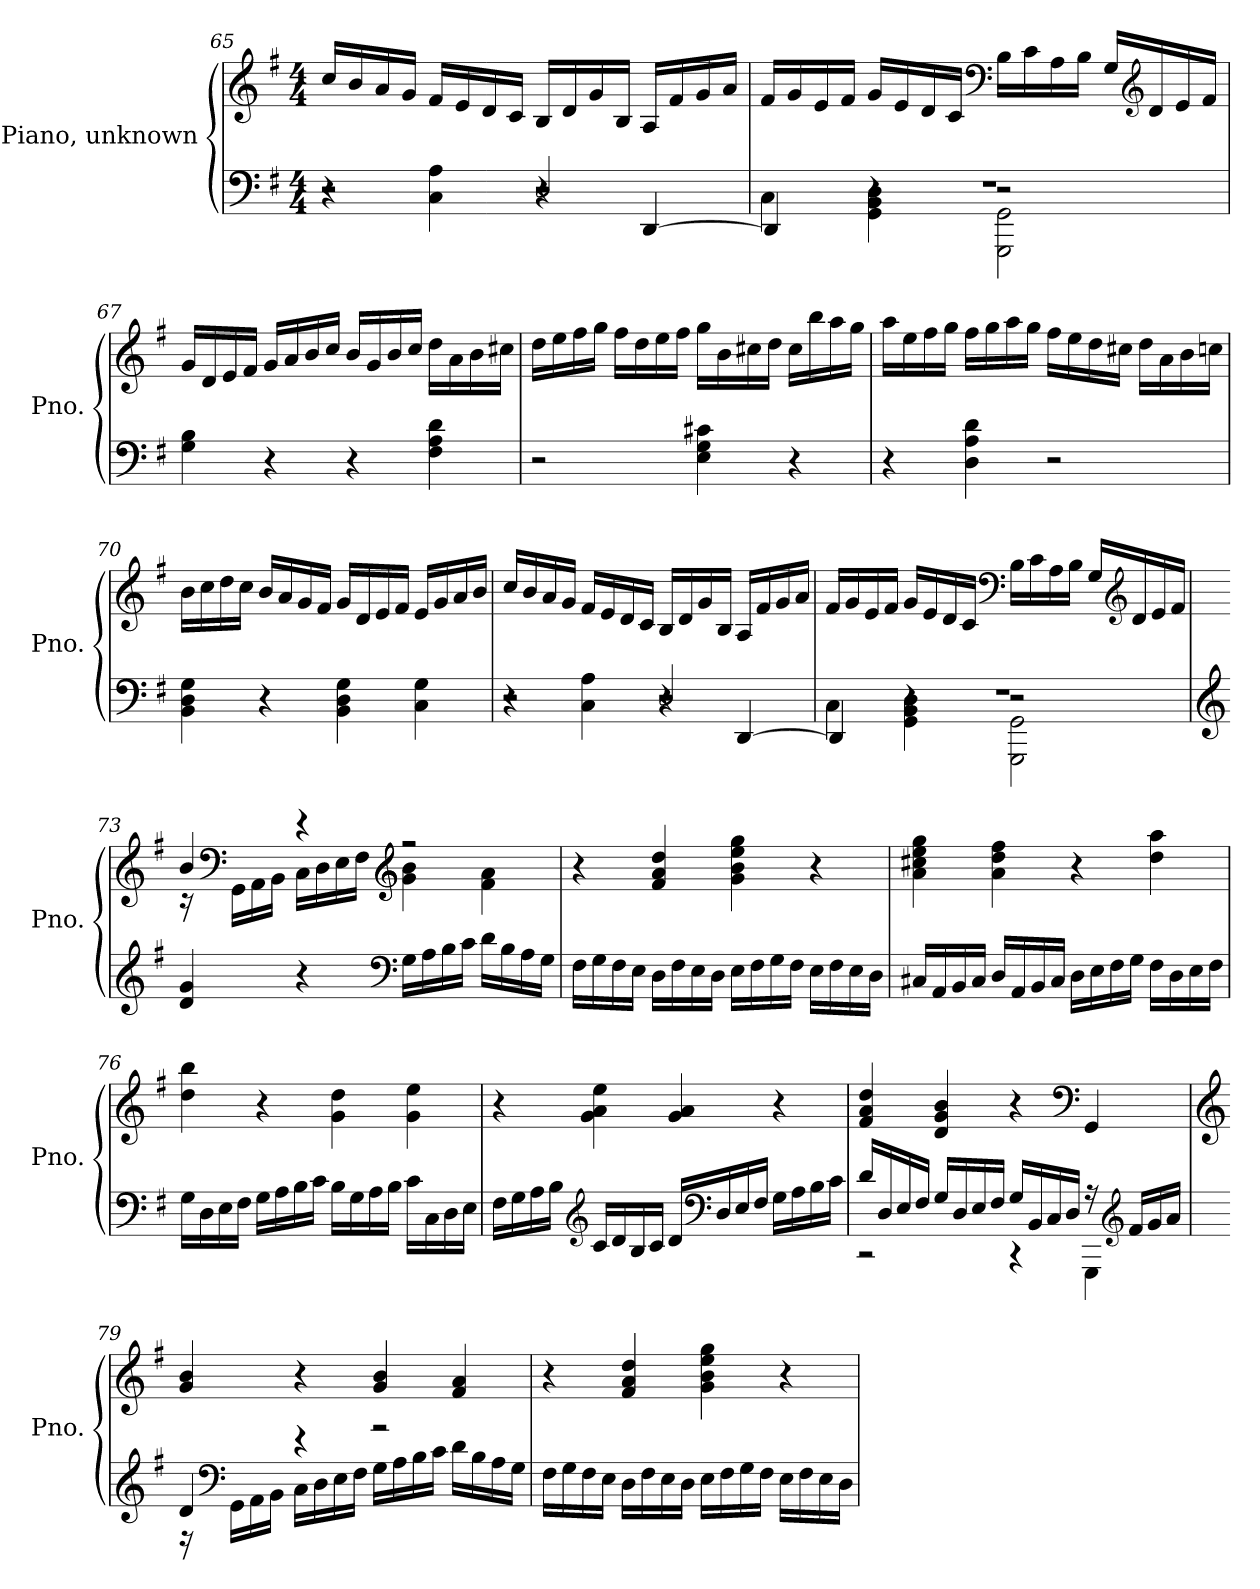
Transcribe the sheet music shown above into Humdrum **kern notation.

**kern	**kern
*part1	*part1
*staff2	*staff1
*I"Piano, unknown	*
*I'Pno.	*
!!LO:LB:g=z
*clefF4	*clefG2
*k[f#]	*k[f#]
*M4/4	*M4/4
=65	=65
*^	*
*	*^	*
2r	4r	2r	16cc/LL
.	.	.	16b/
.	.	.	16a/
.	.	.	16g/JJ
.	4C\ 4A\	.	16f#/LL
.	.	.	16e/
.	.	.	16d/
.	.	.	16c/JJ
2D/	2r	4r	16B/LL
.	.	.	16d/
.	.	.	16g/
.	.	.	16B/JJ
.	.	[4DD/	16A/LL
.	.	.	16f#/
.	.	.	16g/
.	.	.	16a/JJ
=66	=66	=66	=66
1r	4C\	4DD/]	16f#/LL
.	.	.	16g/
.	.	.	16e/
.	.	.	16f#/JJ
.	4GG\ 4BB\ 4D\	4r	16g/LL
.	.	.	16e/
.	.	.	16d/
.	.	.	16c/JJ
*	*	*	*clefF4
.	2GGG\ 2GG\	2r	16B\LL
.	.	.	16c\
.	.	.	16A\
.	.	.	16B\JJ
.	.	.	16G/LL
*	*	*	*clefG2
.	.	.	16d/
.	.	.	16e/
.	.	.	16f#/JJ
*v	*v	*v	*
!!LO:LB:g=z
=67	=67
4G\ 4B\	16g/LL
.	16d/
.	16e/
.	16f#/JJ
4r	16g/LL
.	16a/
.	16b/
.	16cc/JJ
4r	16b/LL
.	16g/
.	16b/
.	16cc/JJ
4F#\ 4A\ 4d\	16dd\LL
.	16a\
.	16b\
.	16cc#X\JJ
=68	=68
2r	16dd\LL
.	16ee\
.	16ff#\
.	16gg\JJ
.	16ff#\LL
.	16dd\
.	16ee\
.	16ff#\JJ
4E\ 4G\ 4c#X\	16gg\LL
.	16b\
.	16cc#X\
.	16dd\JJ
4r	16cc#\LL
.	16bb\
.	16aa\
.	16gg\JJ
!!LO:LB:g=z
=69	=69
4r	16aa\LL
.	16ee\
.	16ff#\
.	16gg\JJ
4D\ 4A\ 4d\	16ff#\LL
.	16gg\
.	16aa\
.	16gg\JJ
2r	16ff#\LL
.	16ee\
.	16dd\
.	16cc#X\JJ
.	16dd\LL
.	16a\
.	16b\
.	16ccn\JJ
=70	=70
4BB\ 4D\ 4G\	16b\LL
.	16cc\
.	16dd\
.	16cc\JJ
4r	16b/LL
.	16a/
.	16g/
.	16f#/JJ
4BB\ 4D\ 4G\	16g/LL
.	16d/
.	16e/
.	16f#/JJ
4C\ 4G\	16e/LL
.	16g/
.	16a/
.	16b/JJ
!!LO:LB:g=z
=71	=71
*^	*
*	*^	*
2r	4r	2r	16cc/LL
.	.	.	16b/
.	.	.	16a/
.	.	.	16g/JJ
.	4C\ 4A\	.	16f#/LL
.	.	.	16e/
.	.	.	16d/
.	.	.	16c/JJ
2D/	2r	4r	16B/LL
.	.	.	16d/
.	.	.	16g/
.	.	.	16B/JJ
.	.	[4DD/	16A/LL
.	.	.	16f#/
.	.	.	16g/
.	.	.	16a/JJ
=72	=72	=72	=72
1r	4C\	4DD/]	16f#/LL
.	.	.	16g/
.	.	.	16e/
.	.	.	16f#/JJ
.	4GG\ 4BB\ 4D\	4r	16g/LL
.	.	.	16e/
.	.	.	16d/
.	.	.	16c/JJ
*	*	*	*clefF4
.	2GGG\ 2GG\	2r	16B\LL
.	.	.	16c\
.	.	.	16A\
.	.	.	16B\JJ
.	.	.	16G/LL
*	*	*	*clefG2
.	.	.	16d/
.	.	.	16e/
.	.	.	16f#/JJ
*v	*v	*v	*
!!LO:PB:g=z
=73	=73
*clefG2	*
*	*^
4d/ 4g/	4b/	16r
*	*clefF4	*
.	.	16GG\LL
.	.	16AA\
.	.	16BB\JJ
4r	4r	16C\LL
.	.	16D\
.	.	16E\
.	.	16F#\JJ
*clefF4	*clefG2	*
16G\LL	2r	4g\ 4b\
16A\	.	.
16B\	.	.
16c\JJ	.	.
16d\LL	.	4f#\ 4a\
16B\	.	.
16A\	.	.
16G\JJ	.	.
*	*v	*v
=74	=74
16F#\LL	4r
16G\	.
16F#\	.
16E\JJ	.
16D\LL	4f#/ 4a/ 4dd/
16F#\	.
16E\	.
16D\JJ	.
16E\LL	4g\ 4b\ 4ee\ 4gg\
16F#\	.
16G\	.
16F#\JJ	.
16E\LL	4r
16F#\	.
16E\	.
16D\JJ	.
!!LO:LB:g=z
=75	=75
16C#X/LL	4a\ 4cc#X\ 4ee\ 4gg\
16AA/	.
16BB/	.
16C#/JJ	.
16D/LL	4a\ 4dd\ 4ff#\
16AA/	.
16BB/	.
16C#/JJ	.
16D\LL	4r
16E\	.
16F#\	.
16G\JJ	.
16F#\LL	4dd\ 4aa\
16D\	.
16E\	.
16F#\JJ	.
=76	=76
16G\LL	4dd\ 4bb\
16D\	.
16E\	.
16F#\JJ	.
16G\LL	4r
16A\	.
16B\	.
16c\JJ	.
16B\LL	4g\ 4dd\
16G\	.
16A\	.
16B\JJ	.
16c\LL	4g\ 4ee\
16C\	.
16D\	.
16E\JJ	.
!!LO:LB:g=z
=77	=77
16F#\LL	4r
16G\	.
16A\	.
16B\JJ	.
*clefG2	*
16c/LL	4g\ 4a\ 4ee\
16d/	.
16B/	.
16c/JJ	.
16d/LL	4g/ 4a/
*clefF4	*
16D/	.
16E/	.
16F#/JJ	.
16G\LL	4r
16A\	.
16B\	.
16c\JJ	.
=78	=78
*^	*
16d/LL	2r	4f#/ 4a/ 4dd/
16D/	.	.
16E/	.	.
16F#/JJ	.	.
16G/LL	.	4d/ 4g/ 4b/
16D/	.	.
16E/	.	.
16F#/JJ	.	.
16G/LL	4r	4r
16BB/	.	.
16C/	.	.
16D/JJ	.	.
*	*	*clefF4
16r	4GGG\	4GG/
*clefG2	*	*
16f#/LL	.	.
16g/	.	.
16a/JJ	.	.
!!LO:LB:g=z
=79	=79	=79
*	*	*clefG2
4d/	16r	4g/ 4b/
*clefF4	*	*
.	16GG\LL	.
.	16AA\	.
.	16BB\JJ	.
4r	16C\LL	4r
.	16D\	.
.	16E\	.
.	16F#\JJ	.
2r	16G\LL	4g/ 4b/
.	16A\	.
.	16B\	.
.	16c\JJ	.
.	16d\LL	4f#/ 4a/
.	16B\	.
.	16A\	.
.	16G\JJ	.
*v	*v	*
=80	=80
16F#\LL	4r
16G\	.
16F#\	.
16E\JJ	.
16D\LL	4f#/ 4a/ 4dd/
16F#\	.
16E\	.
16D\JJ	.
16E\LL	4g\ 4b\ 4ee\ 4gg\
16F#\	.
16G\	.
16F#\JJ	.
16E\LL	4r
16F#\	.
16E\	.
16D\JJ	.
=	=
*-	*-
